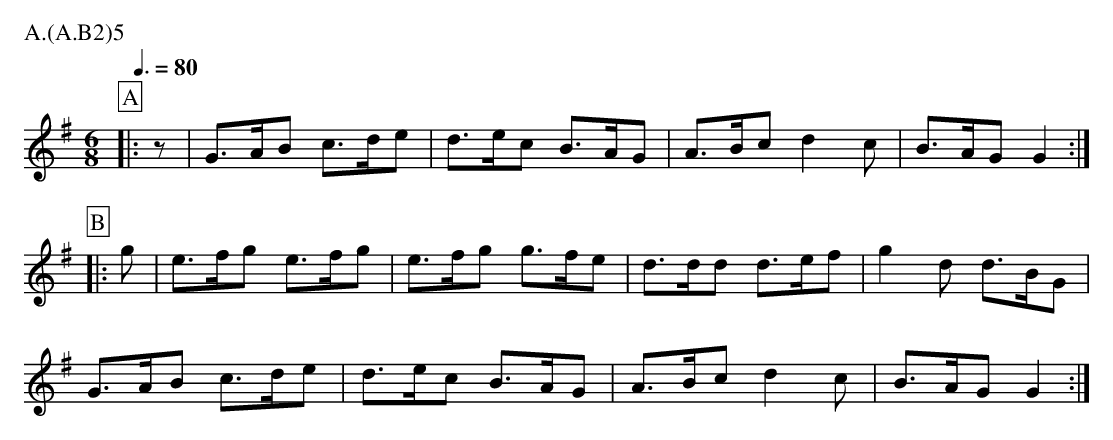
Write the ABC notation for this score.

X:1
T:Old Woman Tossed Up Longborough
M:6/8
L:1/8
Q: 3/8=80
P:A.(A.B2)5
K:G
P:A
|:z|G>AB c>de|d>ec B>AG|A>Bc d2c |B>AG G2 :|
P:B
|:g|e>fg e>fg|e>fg g>fe|d>dd d>ef|g2d  d>BG|
G>AB c>de|d>ec B>AG|A>Bc d2c |B>AG G2 :|]
